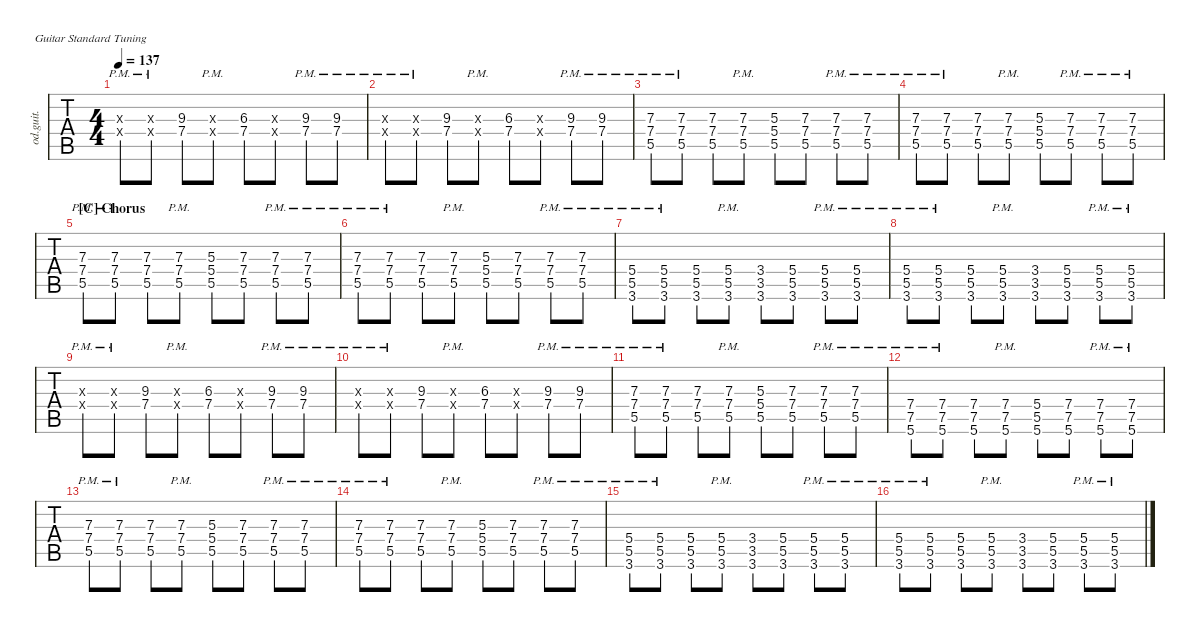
\defaultSystemsLayout 4
\hideDynamics
\bracketExtendMode nobrackets
\track ("Guitar3" "od.guit.") {instrument overdrivenguitar}
\staff {tabs}
\tuning (E4 B3 G3 D3 A2 E2)
\ts (4 4)
\tempo 137
\clef g2
\ks f
(7.4{pm x acc forcenatural} 9.3{pm x acc forcenatural}).8{dy mf} (7.4{pm x acc forcenatural} 9.3{pm x acc forcenatural}).8 (7.4{acc forcenatural} 9.3{acc forcenatural}).8 (7.4{pm x acc forcenatural} 9.3{pm x acc forcenatural}).8 (7.4{acc forcenatural} 6.3{acc b}).8 (7.4{x acc forcenatural} 9.3{x acc forcenatural}).8 (7.4{pm acc forcenatural} 9.3{pm acc forcenatural}).8 (7.4{pm acc forcenatural} 9.3{pm acc forcenatural}).8 |
(7.4{pm x acc forcenatural} 9.3{pm x acc forcenatural}).8 (7.4{pm x acc forcenatural} 9.3{pm x acc forcenatural}).8 (7.4{acc forcenatural} 9.3{acc forcenatural}).8 (7.4{pm x acc forcenatural} 9.3{pm x acc forcenatural}).8 (7.4{acc forcenatural} 6.3{acc b}).8 (7.4{x acc forcenatural} 9.3{x acc forcenatural}).8 (7.4{pm acc forcenatural} 9.3{pm acc forcenatural}).8 (7.4{pm acc forcenatural} 9.3{pm acc forcenatural}).8 |
(5.5{pm acc forcenatural} 7.4{pm acc forcenatural} 7.3{pm acc forcenatural}).8 (5.5{pm acc forcenatural} 7.4{pm acc forcenatural} 7.3{pm acc forcenatural}).8 (5.5{acc forcenatural} 7.4{acc forcenatural} 7.3{acc forcenatural}).8 (5.5{pm acc forcenatural} 7.4{pm acc forcenatural} 7.3{pm acc forcenatural}).8 (5.4{acc forcenatural} 5.3{acc forcenatural} 5.5{acc forcenatural}).8 (7.4{acc forcenatural} 5.5{acc forcenatural} 7.3{acc forcenatural}).8 (7.4{pm acc forcenatural} 5.5{pm acc forcenatural} 7.3{pm acc forcenatural}).8 (7.4{pm acc forcenatural} 5.5{pm acc forcenatural} 7.3{pm acc forcenatural}).8 |
(5.5{pm acc forcenatural} 7.4{pm acc forcenatural} 7.3{pm acc forcenatural}).8 (5.5{pm acc forcenatural} 7.4{pm acc forcenatural} 7.3{pm acc forcenatural}).8 (5.5{acc forcenatural} 7.4{acc forcenatural} 7.3{acc forcenatural}).8 (5.5{pm acc forcenatural} 7.4{pm acc forcenatural} 7.3{pm acc forcenatural}).8 (5.4{acc forcenatural} 5.3{acc forcenatural} 5.5{acc forcenatural}).8 (7.4{pm acc forcenatural} 5.5{pm acc forcenatural} 7.3{pm acc forcenatural}).8 (7.4{pm acc forcenatural} 5.5{pm acc forcenatural} 7.3{pm acc forcenatural}).8 (7.4{pm acc forcenatural} 5.5{pm acc forcenatural} 7.3{pm acc forcenatural}).8 |
\section ("C" "Chorus")
(5.5{pm acc forcenatural} 7.4{pm acc forcenatural} 7.3{pm acc forcenatural}).8 (5.5{pm acc forcenatural} 7.4{pm acc forcenatural} 7.3{pm acc forcenatural}).8 (5.5{acc forcenatural} 7.4{acc forcenatural} 7.3{acc forcenatural}).8 (5.5{pm acc forcenatural} 7.4{pm acc forcenatural} 7.3{pm acc forcenatural}).8 (5.4{acc forcenatural} 5.3{acc forcenatural} 5.5{acc forcenatural}).8 (7.4{acc forcenatural} 5.5{acc forcenatural} 7.3{acc forcenatural}).8 (7.4{pm acc forcenatural} 5.5{pm acc forcenatural} 7.3{pm acc forcenatural}).8 (7.4{pm acc forcenatural} 5.5{pm acc forcenatural} 7.3{pm acc forcenatural}).8 |
(5.5{pm acc forcenatural} 7.4{pm acc forcenatural} 7.3{pm acc forcenatural}).8 (5.5{pm acc forcenatural} 7.4{pm acc forcenatural} 7.3{pm acc forcenatural}).8 (5.5{acc forcenatural} 7.4{acc forcenatural} 7.3{acc forcenatural}).8 (5.5{pm acc forcenatural} 7.4{pm acc forcenatural} 7.3{pm acc forcenatural}).8 (5.4{acc forcenatural} 5.3{acc forcenatural} 5.5{acc forcenatural}).8 (7.4{acc forcenatural} 5.5{acc forcenatural} 7.3{acc forcenatural}).8 (7.4{pm acc forcenatural} 5.5{pm acc forcenatural} 7.3{pm acc forcenatural}).8 (7.4{pm acc forcenatural} 5.5{pm acc forcenatural} 7.3{pm acc forcenatural}).8 |
(5.5{pm acc forcenatural} 5.4{pm acc forcenatural} 3.6{pm acc forcenatural}).8 (5.5{pm acc forcenatural} 5.4{pm acc forcenatural} 3.6{pm acc forcenatural}).8 (5.5{acc forcenatural} 5.4{acc forcenatural} 3.6{acc forcenatural}).8 (5.5{pm acc forcenatural} 5.4{pm acc forcenatural} 3.6{pm acc forcenatural}).8 (3.4{acc forcenatural} 3.5{acc forcenatural} 3.6{acc forcenatural}).8 (5.4{acc forcenatural} 5.5{acc forcenatural} 3.6{acc forcenatural}).8 (5.4{pm acc forcenatural} 5.5{pm acc forcenatural} 3.6{pm acc forcenatural}).8 (5.4{pm acc forcenatural} 5.5{pm acc forcenatural} 3.6{pm acc forcenatural}).8 |
(5.5{pm acc forcenatural} 5.4{pm acc forcenatural} 3.6{pm acc forcenatural}).8 (5.5{pm acc forcenatural} 5.4{pm acc forcenatural} 3.6{pm acc forcenatural}).8 (5.5{acc forcenatural} 5.4{acc forcenatural} 3.6{acc forcenatural}).8 (5.5{pm acc forcenatural} 5.4{pm acc forcenatural} 3.6{pm acc forcenatural}).8 (3.4{acc forcenatural} 3.5{acc forcenatural} 3.6{acc forcenatural}).8 (5.4{acc forcenatural} 5.5{acc forcenatural} 3.6{acc forcenatural}).8 (5.4{pm acc forcenatural} 5.5{pm acc forcenatural} 3.6{pm acc forcenatural}).8 (5.4{pm acc forcenatural} 5.5{pm acc forcenatural} 3.6{pm acc forcenatural}).8 |
(7.4{pm x acc forcenatural} 9.3{pm x acc forcenatural}).8 (7.4{pm x acc forcenatural} 9.3{pm x acc forcenatural}).8 (7.4{acc forcenatural} 9.3{acc forcenatural}).8 (7.4{pm x acc forcenatural} 9.3{pm x acc forcenatural}).8 (7.4{acc forcenatural} 6.3{acc b}).8 (7.4{x acc forcenatural} 9.3{x acc forcenatural}).8 (7.4{pm acc forcenatural} 9.3{pm acc forcenatural}).8 (7.4{pm acc forcenatural} 9.3{pm acc forcenatural}).8 |
(7.4{pm x acc forcenatural} 9.3{pm x acc forcenatural}).8 (7.4{pm x acc forcenatural} 9.3{pm x acc forcenatural}).8 (7.4{acc forcenatural} 9.3{acc forcenatural}).8 (7.4{pm x acc forcenatural} 9.3{pm x acc forcenatural}).8 (7.4{acc forcenatural} 6.3{acc b}).8 (7.4{x acc forcenatural} 9.3{x acc forcenatural}).8 (7.4{pm acc forcenatural} 9.3{pm acc forcenatural}).8 (7.4{pm acc forcenatural} 9.3{pm acc forcenatural}).8 |
(5.5{pm acc forcenatural} 7.4{pm acc forcenatural} 7.3{pm acc forcenatural}).8 (5.5{pm acc forcenatural} 7.4{pm acc forcenatural} 7.3{pm acc forcenatural}).8 (5.5{acc forcenatural} 7.4{acc forcenatural} 7.3{acc forcenatural}).8 (5.5{pm acc forcenatural} 7.4{pm acc forcenatural} 7.3{pm acc forcenatural}).8 (5.4{acc forcenatural} 5.3{acc forcenatural} 5.5{acc forcenatural}).8 (7.4{acc forcenatural} 5.5{acc forcenatural} 7.3{acc forcenatural}).8 (7.4{pm acc forcenatural} 5.5{pm acc forcenatural} 7.3{pm acc forcenatural}).8 (7.4{pm acc forcenatural} 5.5{pm acc forcenatural} 7.3{pm acc forcenatural}).8 |
(7.5{pm acc forcenatural} 7.4{pm acc forcenatural} 5.6{pm acc forcenatural}).8 (7.5{pm acc forcenatural} 7.4{pm acc forcenatural} 5.6{pm acc forcenatural}).8 (7.5{acc forcenatural} 7.4{acc forcenatural} 5.6{acc forcenatural}).8 (7.5{pm acc forcenatural} 7.4{pm acc forcenatural} 5.6{pm acc forcenatural}).8 (5.4{acc forcenatural} 5.5{acc forcenatural} 5.6{acc forcenatural}).8 (7.4{acc forcenatural} 7.5{acc forcenatural} 5.6{acc forcenatural}).8 (7.4{pm acc forcenatural} 7.5{pm acc forcenatural} 5.6{pm acc forcenatural}).8 (7.4{pm acc forcenatural} 7.5{pm acc forcenatural} 5.6{pm acc forcenatural}).8 |
(5.5{pm acc forcenatural} 7.4{pm acc forcenatural} 7.3{pm acc forcenatural}).8 (5.5{pm acc forcenatural} 7.4{pm acc forcenatural} 7.3{pm acc forcenatural}).8 (5.5{acc forcenatural} 7.4{acc forcenatural} 7.3{acc forcenatural}).8 (5.5{pm acc forcenatural} 7.4{pm acc forcenatural} 7.3{pm acc forcenatural}).8 (5.4{acc forcenatural} 5.3{acc forcenatural} 5.5{acc forcenatural}).8 (7.4{acc forcenatural} 5.5{acc forcenatural} 7.3{acc forcenatural}).8 (7.4{pm acc forcenatural} 5.5{pm acc forcenatural} 7.3{pm acc forcenatural}).8 (7.4{pm acc forcenatural} 5.5{pm acc forcenatural} 7.3{pm acc forcenatural}).8 |
(5.5{pm acc forcenatural} 7.4{pm acc forcenatural} 7.3{pm acc forcenatural}).8 (5.5{pm acc forcenatural} 7.4{pm acc forcenatural} 7.3{pm acc forcenatural}).8 (5.5{acc forcenatural} 7.4{acc forcenatural} 7.3{acc forcenatural}).8 (5.5{pm acc forcenatural} 7.4{pm acc forcenatural} 7.3{pm acc forcenatural}).8 (5.4{acc forcenatural} 5.3{acc forcenatural} 5.5{acc forcenatural}).8 (7.4{acc forcenatural} 5.5{acc forcenatural} 7.3{acc forcenatural}).8 (7.4{pm acc forcenatural} 5.5{pm acc forcenatural} 7.3{pm acc forcenatural}).8 (7.4{pm acc forcenatural} 5.5{pm acc forcenatural} 7.3{pm acc forcenatural}).8 |
(5.5{pm acc forcenatural} 5.4{pm acc forcenatural} 3.6{pm acc forcenatural}).8 (5.5{pm acc forcenatural} 5.4{pm acc forcenatural} 3.6{pm acc forcenatural}).8 (5.5{acc forcenatural} 5.4{acc forcenatural} 3.6{acc forcenatural}).8 (5.5{pm acc forcenatural} 5.4{pm acc forcenatural} 3.6{pm acc forcenatural}).8 (3.4{acc forcenatural} 3.5{acc forcenatural} 3.6{acc forcenatural}).8 (5.4{acc forcenatural} 5.5{acc forcenatural} 3.6{acc forcenatural}).8 (5.4{pm acc forcenatural} 5.5{pm acc forcenatural} 3.6{pm acc forcenatural}).8 (5.4{pm acc forcenatural} 5.5{pm acc forcenatural} 3.6{pm acc forcenatural}).8 |
(5.5{pm acc forcenatural} 5.4{pm acc forcenatural} 3.6{pm acc forcenatural}).8 (5.5{pm acc forcenatural} 5.4{pm acc forcenatural} 3.6{pm acc forcenatural}).8 (5.5{acc forcenatural} 5.4{acc forcenatural} 3.6{acc forcenatural}).8 (5.5{pm acc forcenatural} 5.4{pm acc forcenatural} 3.6{pm acc forcenatural}).8 (3.4{acc forcenatural} 3.5{acc forcenatural} 3.6{acc forcenatural}).8 (5.4{acc forcenatural} 5.5{acc forcenatural} 3.6{acc forcenatural}).8 (5.4{pm acc forcenatural} 5.5{pm acc forcenatural} 3.6{pm acc forcenatural}).8 (5.4{pm acc forcenatural} 5.5{pm acc forcenatural} 3.6{pm acc forcenatural}).8
